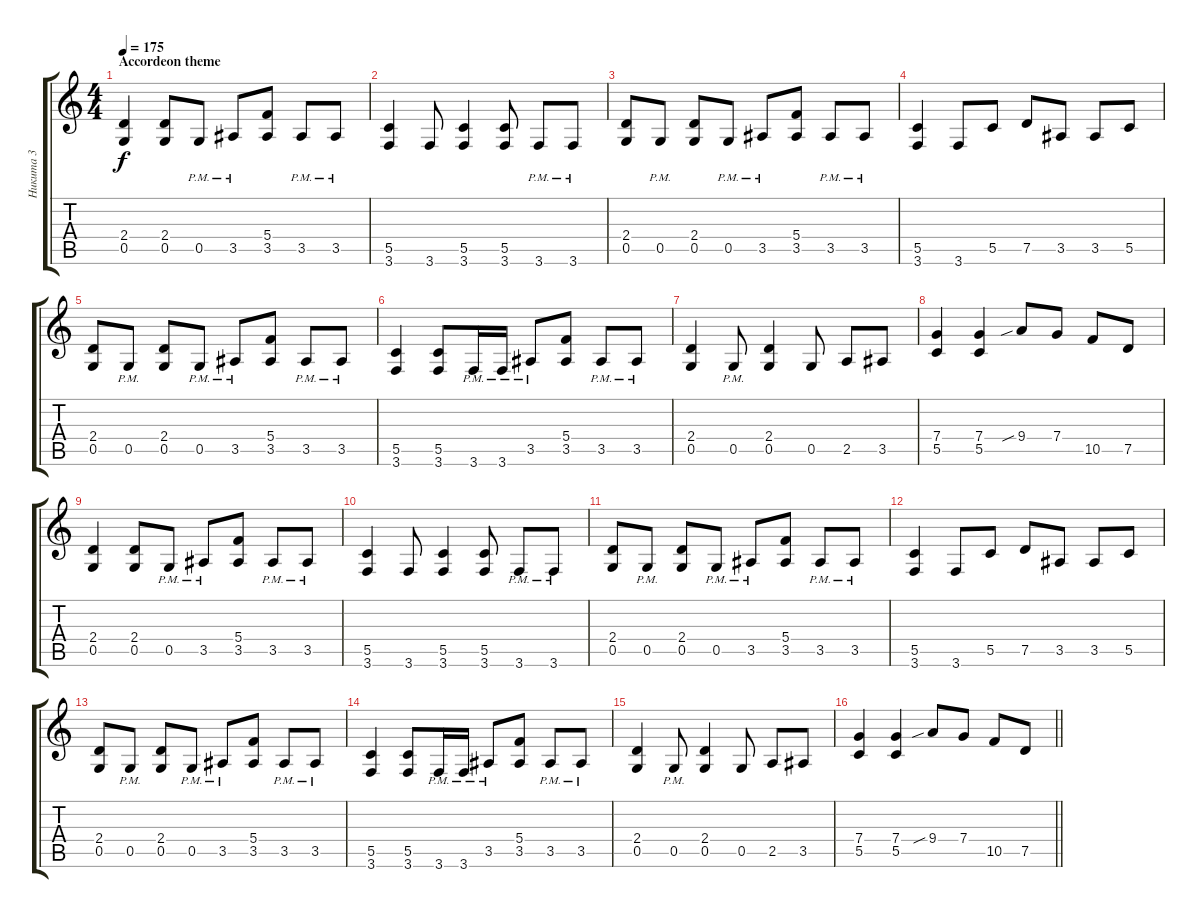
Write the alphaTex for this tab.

\track ("Никита 3" "Никита 3") {instrument distortionguitar}
\staff {score tabs}
\tuning (D4 A3 F3 C3 G2 D2) {hide}
\ts (4 4)
\section ("" "Accordeon theme")
\tempo 175
\clef g2
\ks c
(2.4 0.5).4{dy f} (2.4 0.5).8 0.5{pm}.8 3.5{pm}.8 (5.4 3.5).8 3.5{pm}.8 3.5{pm}.8 |
(5.5 3.6).4 3.6.8 (5.5 3.6).4 (5.5 3.6).8 3.6{pm}.8 3.6{pm}.8 |
(2.4 0.5).8 0.5{pm}.8 (2.4 0.5).8 0.5{pm}.8 3.5{pm}.8 (5.4 3.5).8 3.5{pm}.8 3.5{pm}.8 |
(5.5 3.6).4 3.6.8 5.5.8 7.5.8 3.5.8 3.5.8 5.5.8 |
(2.4 0.5).8 0.5{pm}.8 (2.4 0.5).8 0.5{pm}.8 3.5{pm}.8 (5.4 3.5).8 3.5{pm}.8 3.5{pm}.8 |
(5.5 3.6).4 (5.5 3.6).8 3.6{pm}.16 3.6{pm}.16 3.5{pm}.8 (5.4 3.5).8 3.5{pm}.8 3.5{pm}.8 |
(2.4 0.5).4 0.5{pm}.8 (2.4 0.5).4 0.5.8 2.5.8 3.5.8 |
(7.4 5.5).4 (7.4 5.5).4 9.4{sib}.8 7.4.8 10.5.8 7.5.8 |
(2.4 0.5).4 (2.4 0.5).8 0.5{pm}.8 3.5{pm}.8 (5.4 3.5).8 3.5{pm}.8 3.5{pm}.8 |
(5.5 3.6).4 3.6.8 (5.5 3.6).4 (5.5 3.6).8 3.6{pm}.8 3.6{pm}.8 |
(2.4 0.5).8 0.5{pm}.8 (2.4 0.5).8 0.5{pm}.8 3.5{pm}.8 (5.4 3.5).8 3.5{pm}.8 3.5{pm}.8 |
(5.5 3.6).4 3.6.8 5.5.8 7.5.8 3.5.8 3.5.8 5.5.8 |
(2.4 0.5).8 0.5{pm}.8 (2.4 0.5).8 0.5{pm}.8 3.5{pm}.8 (5.4 3.5).8 3.5{pm}.8 3.5{pm}.8 |
(5.5 3.6).4 (5.5 3.6).8 3.6{pm}.16 3.6{pm}.16 3.5{pm}.8 (5.4 3.5).8 3.5{pm}.8 3.5{pm}.8 |
(2.4 0.5).4 0.5{pm}.8 (2.4 0.5).4 0.5.8 2.5.8 3.5.8 |
\barLineRight lightlight
(7.4 5.5).4 (7.4 5.5).4 9.4{sib}.8 7.4.8 10.5.8 7.5.8
